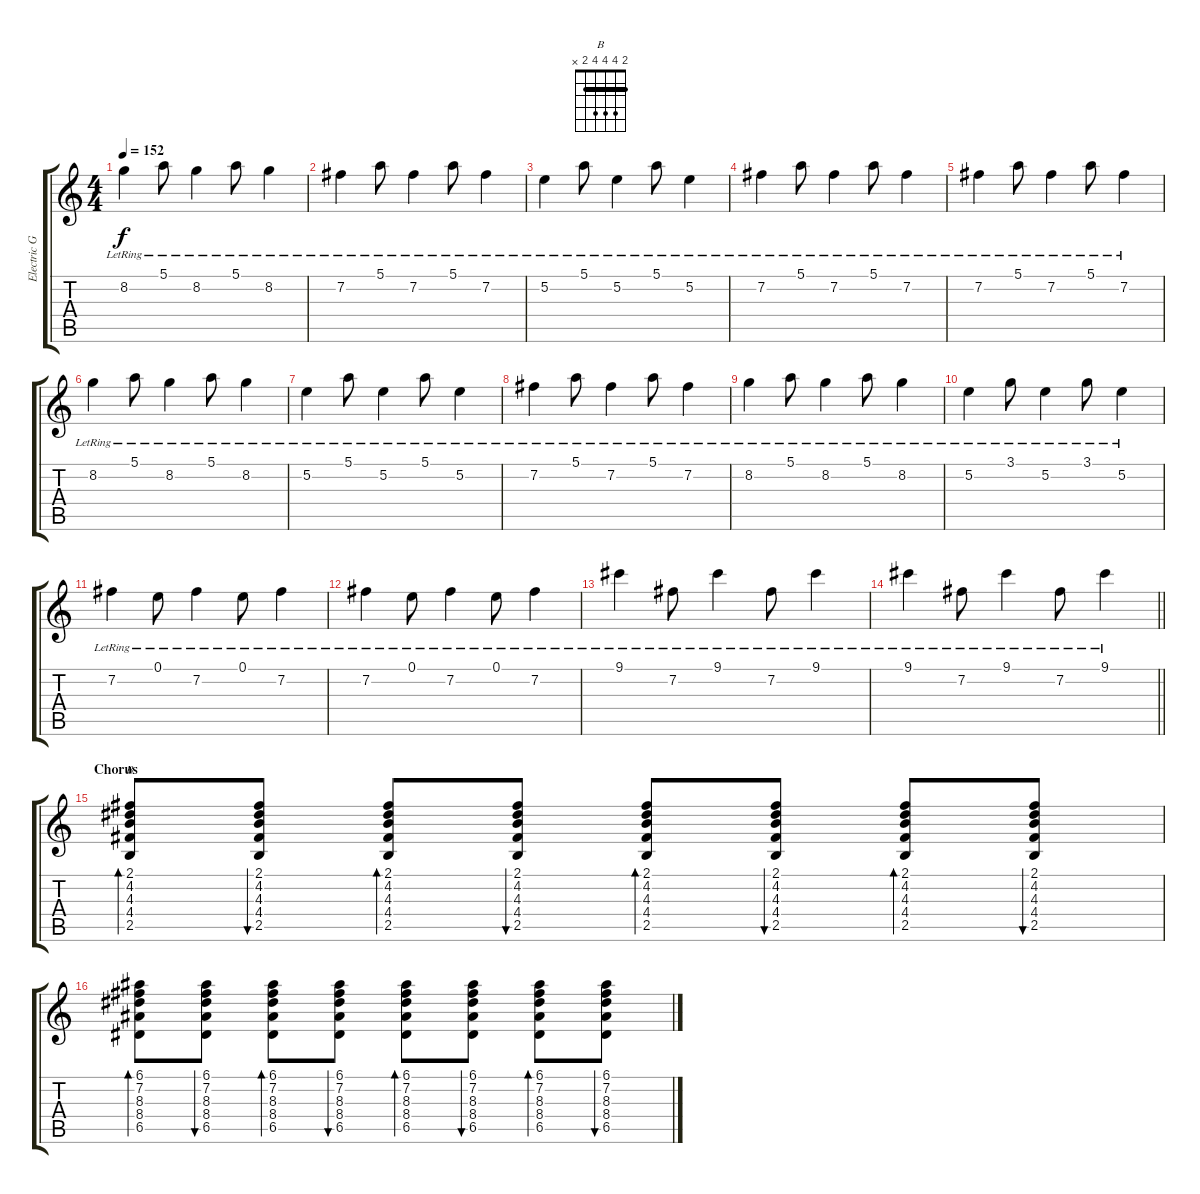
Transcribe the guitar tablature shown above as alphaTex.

\track ("Electric Guitar" "Electric G") {instrument electricguitarclean}
\staff {score tabs}
\tuning (E4 B3 G3 D3 A2 E2) {hide}
\chord ("B" 2 4 4 4 2 x) {barre 2}
\ts (4 4)
\tempo 152
\clef g2
\ks c
8.2{lr}.4{dy f} 5.1{lr}.8 8.2{lr}.4 5.1{lr}.8 8.2{lr}.4 |
7.2{lr}.4 5.1{lr}.8 7.2{lr}.4 5.1{lr}.8 7.2{lr}.4 |
5.2{lr}.4 5.1{lr}.8 5.2{lr}.4 5.1{lr}.8 5.2{lr}.4 |
7.2{lr}.4 5.1{lr}.8 7.2{lr}.4 5.1{lr}.8 7.2{lr}.4 |
7.2{lr}.4 5.1{lr}.8 7.2{lr}.4 5.1{lr}.8 7.2{lr}.4 |
8.2{lr}.4 5.1{lr}.8 8.2{lr}.4 5.1{lr}.8 8.2{lr}.4 |
5.2{lr}.4 5.1{lr}.8 5.2{lr}.4 5.1{lr}.8 5.2{lr}.4 |
7.2{lr}.4 5.1{lr}.8 7.2{lr}.4 5.1{lr}.8 7.2{lr}.4 |
8.2{lr}.4 5.1{lr}.8 8.2{lr}.4 5.1{lr}.8 8.2{lr}.4 |
5.2{lr}.4 3.1{lr}.8 5.2{lr}.4 3.1{lr}.8 5.2{lr}.4 |
7.2{lr}.4 0.1{lr}.8 7.2{lr}.4 0.1{lr}.8 7.2{lr}.4 |
7.2{lr}.4 0.1{lr}.8 7.2{lr}.4 0.1{lr}.8 7.2{lr}.4 |
9.1{lr}.4 7.2{lr}.8 9.1{lr}.4 7.2{lr}.8 9.1{lr}.4 |
\barLineRight lightlight
9.1{lr}.4 7.2{lr}.8 9.1{lr}.4 7.2{lr}.8 9.1{lr}.4 |
\section ("" "Chorus")
(2.1 4.2 4.3 4.4 2.5).8{bd 30 ch "B" volume 4} (2.1 4.2 4.3 4.4 2.5).8{bu 30} (2.1 4.2 4.3 4.4 2.5).8{bd 30} (2.1 4.2 4.3 4.4 2.5).8{bu 30} (2.1 4.2 4.3 4.4 2.5).8{bd 30} (2.1 4.2 4.3 4.4 2.5).8{bu 30} (2.1 4.2 4.3 4.4 2.5).8{bd 30} (2.1 4.2 4.3 4.4 2.5).8{bu 30} |
(6.1 7.2 8.3 8.4 6.5).8{bd 30} (6.1 7.2 8.3 8.4 6.5).8{bu 30} (6.1 7.2 8.3 8.4 6.5).8{bd 30} (6.1 7.2 8.3 8.4 6.5).8{bu 30} (6.1 7.2 8.3 8.4 6.5).8{bd 30} (6.1 7.2 8.3 8.4 6.5).8{bu 30} (6.1 7.2 8.3 8.4 6.5).8{bd 30} (6.1 7.2 8.3 8.4 6.5).8{bu 30}
